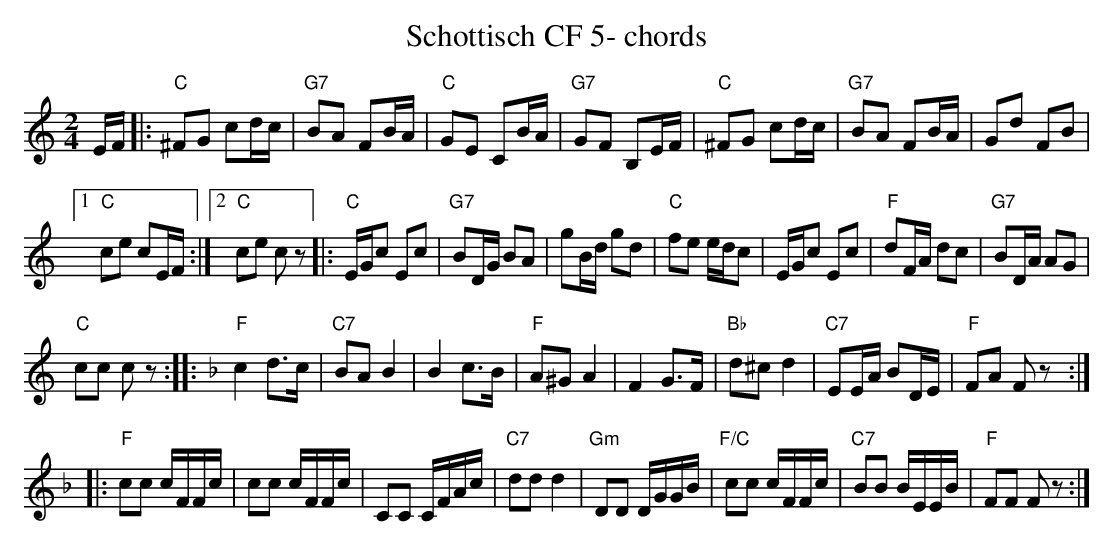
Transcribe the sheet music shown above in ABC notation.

X:1
T:Schottisch CF 5- chords
M:2/4
L:1/8
K:Cmaj%%MIDI gchordon
E/2F/2 |: "C"^FG cd/2c/2 | "G7"BA FB/2A/2 | "C"GE CB/2A/2 | "G7"GF B,E/2F/2 | "C"^FG cd/2c/2 | "G7"BA FB/2A/2 | Gd FB |1
"C"ce cE/2F/2 :|2 "C"ce cz |: "C"E/2G/2c Ec | "G7"BD/2G/2 BA | gB/2d/2 gd | "C"fe e/2d/2c | E/2G/2c Ec | "F"dF/2A/2 dc | "G7"BD/2A/2 AG |
"C"cc cz :: [K:Fmaj] "F"c2 d>c | "C7"BAB2 | B2c>B | "F"A^GA2 | F2 G>F | "Bb"d^cd2 | "C7"EE/2A/2 BD/2E/2 | "F"FA Fz ::
"F"cc c/2F/2F/2c/2 | cc c/2F/2F/2c/2 | CC C/2F/2A/2c/2 | "C7"ddd2 | "Gm"DD D/2G/2G/2B/2 | "F/C"cc c/2F/2F/2c/2 | "C7"BB B/2E/2E/2B/2 | "F"FF Fz :|
